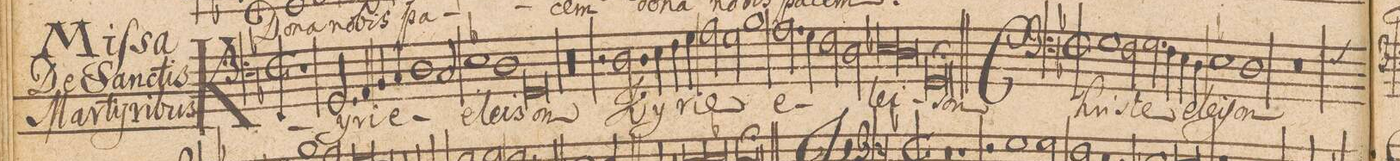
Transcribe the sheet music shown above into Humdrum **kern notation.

**kern	**text
*I"BASSVS.	*
*clefF4	*
*k[b-]	*
*met(c|)	*
*M2/1	*
1r	.
2.GG/	Ky-
4AA/	-ri-
=2-	=2-
4BB-/	-e
4C/	.
1D\	.
2C/	.
=3-	=3-
1E-X\	e-
1D\	-lei-
=4-	=4-
0GG/	-son
=5-	=5-
00r	.
=6-	=6-
=7-	=7-
2r	.
*2\right	*
2.D\	Ky-
4Eny\	ri-
4F\	.
4G\	.
=8-	=8-
2A\	-e
2G\	.
1B-\	.
=9-	=9-
2.A\	e-
4G\	.
2F\	.
2D\	.
=10-	=10-
*lig	*
1E-X\	-lei-
1D\	.
*Xlig	*
=11-	=11-
0GG/;	-son
=12||	=12||
*M2/1	*
*met(c|)	*
1G\	Chri-
2F\	-ste
2.G\	e-
=13-	=13-
4F\	.
4E\	.
4D\	.
1E-X\	-lei-
=14-	=14-
1D\	-ſon
*custos:F	*
0r	.
=15-	=15-
*-	*-
